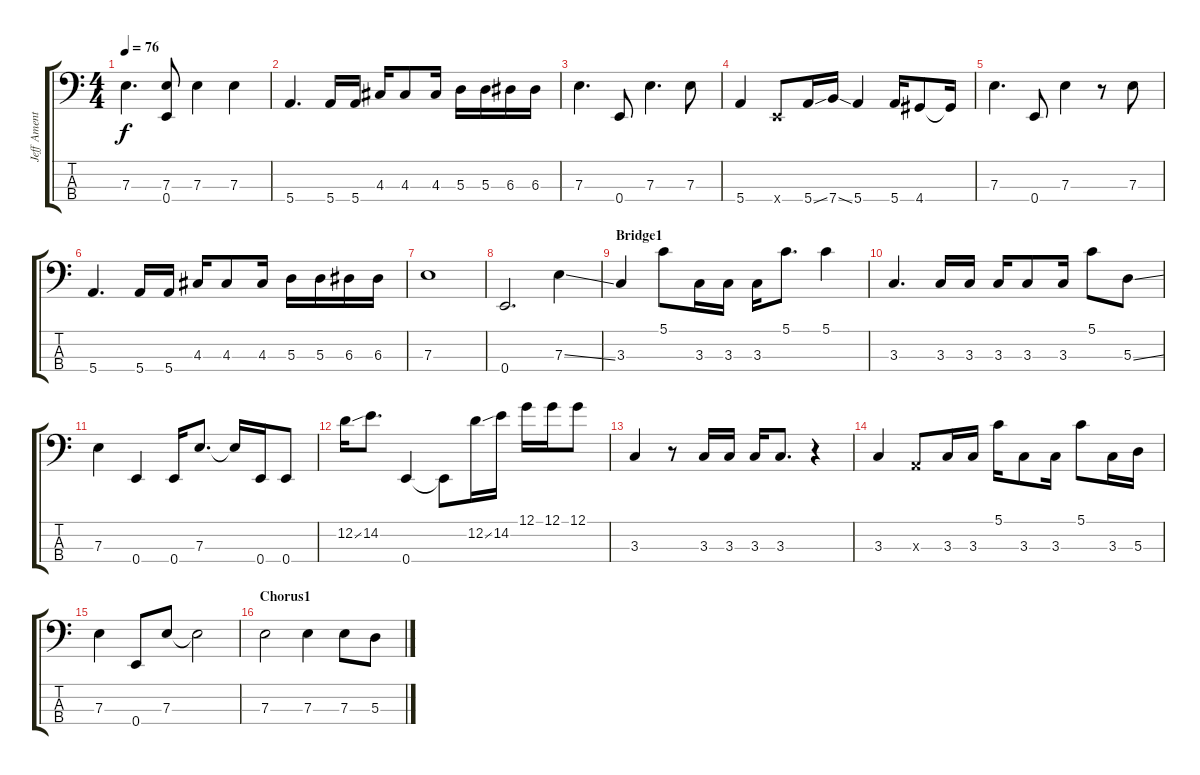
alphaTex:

\track ("Jeff Ament (Bass)" "Jeff Ament") {instrument fretlessbass}
\staff {score tabs}
\tuning (G2 D2 A1 E1) {hide}
\ts (4 4)
\tempo 76
\clef f4
\ks c
7.3.4{d dy f} (7.3 0.4).8 7.3.4 7.3.4 |
5.4.4{d} 5.4.16 5.4.16 4.3.16 4.3.8 4.3.16 5.3.16 5.3.16 6.3.16 6.3.16 |
7.3.4{d} 0.4.8 7.3.4{d} 7.3.8 |
5.4.4 0.4{x}.8 5.4{ss}.16 7.4{ss}.16 5.4.4 5.4.16 4.4.8 4.4{t}.16 |
7.3.4{d} 0.4.8 7.3.4 r.8 7.3.8 |
5.4.4{d} 5.4.16 5.4.16 4.3.16 4.3.8 4.3.16 5.3.16 5.3.16 6.3.16 6.3.16 |
7.3.1 |
0.4.2{d} 7.3{ss}.4 |
\section ("" "Bridge1")
3.3.4 5.1.8 3.3.16 3.3.16 3.3.16 5.1.8{d} 5.1.4 |
3.3.4{d} 3.3.16 3.3.16 3.3.16 3.3.8 3.3.16 5.1.8 5.3{ss}.8 |
7.3.4 0.4.4 0.4.16 7.3.8{d} 7.3{t}.16 0.4.16 0.4.8 |
12.2{ss}.16 14.2.8{d} 0.4.4 0.4{t}.8 12.2{ss}.16 14.2.16 12.1.16 12.1.16 12.1.8 |
3.3.4 r.8 3.3.16 3.3.16 3.3.16 3.3.8{d} r.4 |
3.3.4 0.3{x}.8 3.3.16 3.3.16 5.1.16 3.3.8 3.3.16 5.1.8 3.3.16 5.3.16 |
7.3.4 0.4.8 7.3.8 7.3{t}.2 |
\section ("" "Chorus1")
7.3.2 7.3.4 7.3.8 5.3.8
